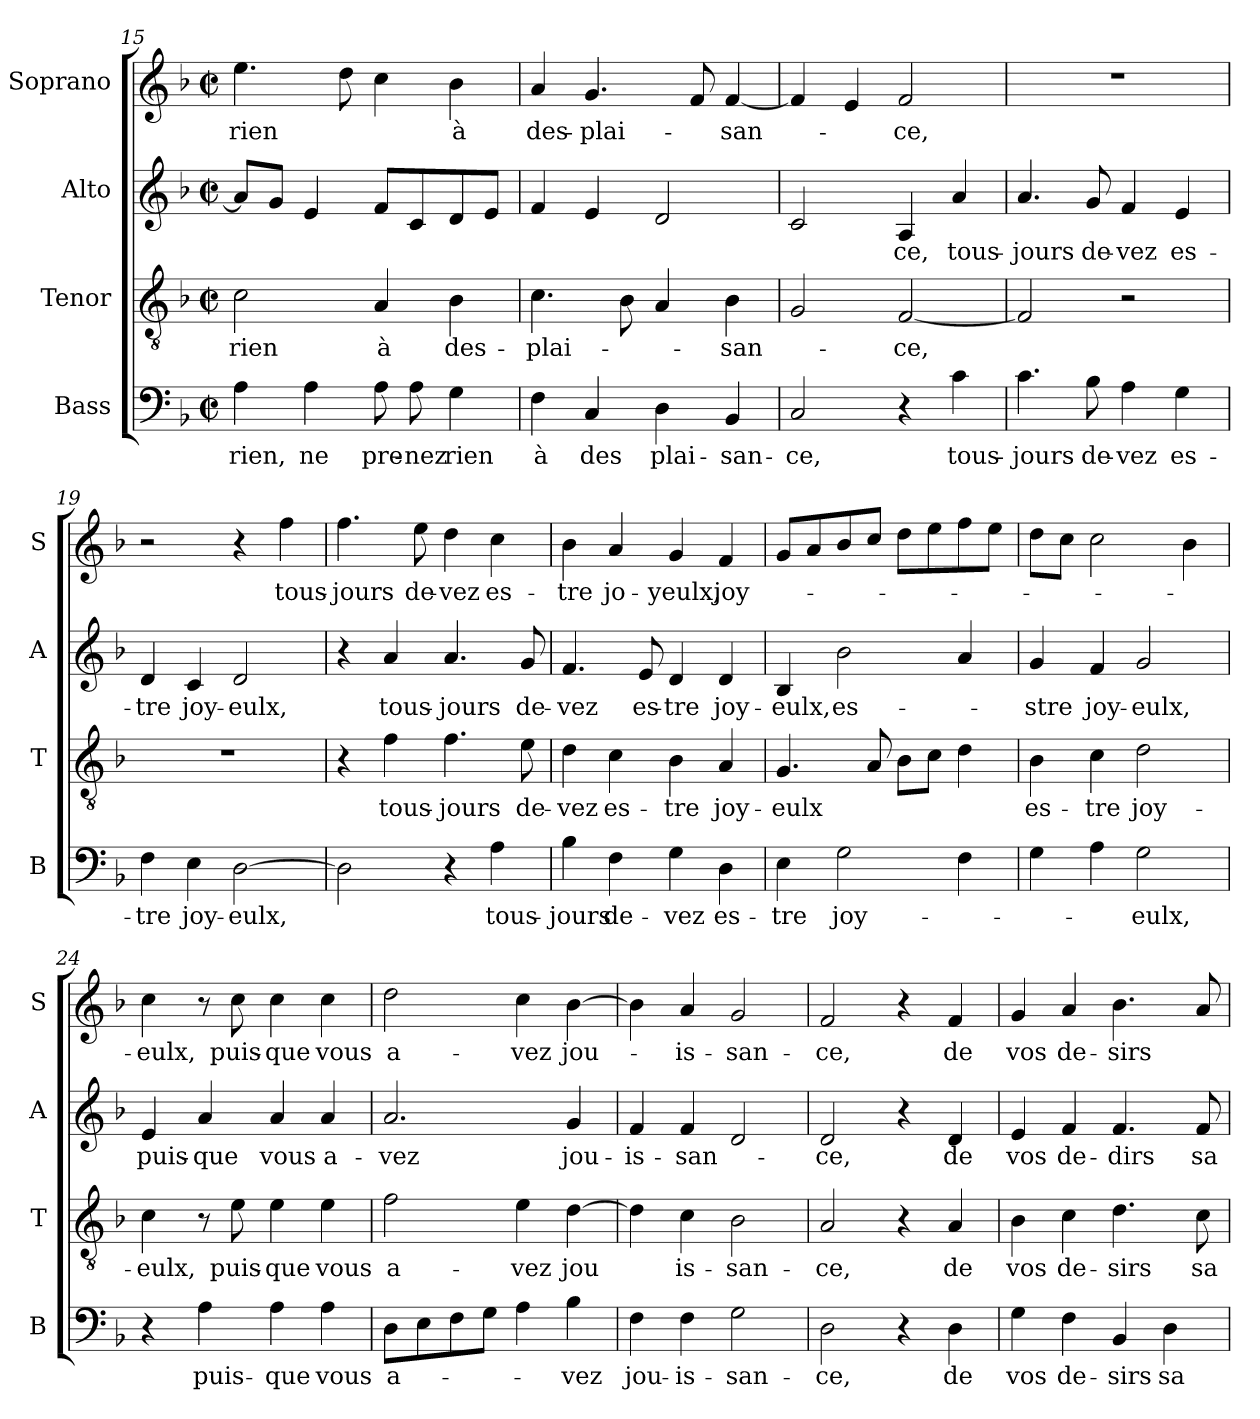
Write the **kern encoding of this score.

**kern	**text	**kern	**text	**kern	**text	**kern	**text
*part4	*part4	*part3	*part3	*part2	*part2	*part1	*part1
*staff4	*staff4	*staff3	*staff3	*staff2	*staff2	*staff1	*staff1
*I"Bass	*	*I"Tenor	*	*I"Alto	*	*I"Soprano	*
*I'B	*	*I'T	*	*I'A	*	*I'S	*
*clefF4	*	*clefGv2	*	*clefG2	*	*clefG2	*
*k[b-]	*	*k[b-]	*	*k[b-]	*	*k[b-]	*
*F:	*	*F:	*	*F:	*	*F:	*
*M2/2	*	*M2/2	*	*M2/2	*	*M2/2	*
*met(c|)	*	*met(c|)	*	*met(c|)	*	*met(c|)	*
=15	=15	=15	=15	=15	=15	=15	=15
!	!LO:LY:b	!	!LO:LY:b	!	!	!	!LO:LY:b
4A\	rien,	2c\	rien	8a/L]	.	4.ee\	rien
.	.	.	.	8g/J	.	.	.
!	!LO:LY:b	!	!	!	!	!	!
4A\	ne	.	.	4e/	.	.	.
.	.	.	.	.	.	8dd\	.
!	!LO:LY:b	!	!LO:LY:b	!	!	!	!
8A\	pre-	4A/	à	8f/L	.	4cc\	.
!	!LO:LY:b	!	!	!	!	!	!
8A\	-nez	.	.	8c/	.	.	.
!	!LO:LY:b	!	!LO:LY:b	!	!	!	!LO:LY:b
4G\	rien	4B-\	des-	8d/	.	4b-\	à
.	.	.	.	8e/J	.	.	.
=16	=16	=16	=16	=16	=16	=16	=16
!	!LO:LY:b	!	!LO:LY:b	!	!	!	!LO:LY:b
4F\	à	4.c\	-plai-	4f/	.	4a/	des-
!	!LO:LY:b	!	!	!	!	!	!LO:LY:b
4C/	des	.	.	4e/	.	4.g/	-plai-
.	.	8B-\	.	.	.	.	.
!	!LO:LY:b	!	!	!	!	!	!
4D\	plai-	4A/	.	2d/	.	.	.
.	.	.	.	.	.	8f/	.
!	!LO:LY:b	!	!LO:LY:b	!	!	!	!LO:LY:b
4BB-/	-san-	4B-\	-san-	.	.	[4f/	-san-
!!LO:LB:g=z
=17	=17	=17	=17	=17	=17	=17	=17
!	!LO:LY:b	!	!	!	!	!	!
2C/	-ce,	2G/	.	2c/	.	4f/]	.
.	.	.	.	.	.	4e/	.
!	!	!	!LO:LY:b	!	!LO:LY:b	!	!LO:LY:b
4r	.	[2F/	-ce,	4A/	-ce,	2f/	-ce,
!	!LO:LY:b	!	!	!	!LO:LY:b	!	!
4c\	tous-	.	.	4a/	tous-	.	.
=18	=18	=18	=18	=18	=18	=18	=18
!	!LO:LY:b	!	!	!	!LO:LY:b	!	!
4.c\	-jours	2F/]	.	4.a/	-jours	1r	.
!	!LO:LY:b	!	!	!	!LO:LY:b	!	!
8B-\	de-	.	.	8g/	de-	.	.
!	!LO:LY:b	!	!	!	!LO:LY:b	!	!
4A\	-vez	2r	.	4f/	-vez	.	.
!	!LO:LY:b	!	!	!	!LO:LY:b	!	!
4G\	es-	.	.	4e/	es-	.	.
=19	=19	=19	=19	=19	=19	=19	=19
!	!LO:LY:b	!	!	!	!LO:LY:b	!	!
4F\	-tre	1r	.	4d/	-tre	2r	.
!	!LO:LY:b	!	!	!	!LO:LY:b	!	!
4E\	joy-	.	.	4c/	joy-	.	.
!	!LO:LY:b	!	!	!	!LO:LY:b	!	!
[2D\	-eulx,	.	.	2d/	-eulx,	4r	.
!	!	!	!	!	!	!	!LO:LY:b
.	.	.	.	.	.	4ff\	tous-
=20	=20	=20	=20	=20	=20	=20	=20
!	!	!	!	!	!	!	!LO:LY:b
2D\]	.	4r	.	4r	.	4.ff\	-jours
!	!	!	!LO:LY:b	!	!LO:LY:b	!	!
.	.	4f\	tous-	4a/	tous-	.	.
!	!	!	!	!	!	!	!LO:LY:b
.	.	.	.	.	.	8ee\	de-
!	!	!	!LO:LY:b	!	!LO:LY:b	!	!LO:LY:b
4r	.	4.f\	-jours	4.a/	-jours	4dd\	-vez
!	!LO:LY:b	!	!	!	!	!	!LO:LY:b
4A\	tous-	.	.	.	.	4cc\	es-
!	!	!	!LO:LY:b	!	!LO:LY:b	!	!
.	.	8e\	de-	8g/	de-	.	.
!!LO:PB:g=z
=21	=21	=21	=21	=21	=21	=21	=21
!	!LO:LY:b	!	!LO:LY:b	!	!LO:LY:b	!	!LO:LY:b
4B-\	-jours	4d\	-vez	4.f/	-vez	4b-\	-tre
!	!LO:LY:b	!	!LO:LY:b	!	!	!	!LO:LY:b
4F\	de-	4c\	es-	.	.	4a/	jo-
!	!	!	!	!	!LO:LY:b	!	!
.	.	.	.	8e/	es-	.	.
!	!LO:LY:b	!	!LO:LY:b	!	!LO:LY:b	!	!LO:LY:b
4G\	-vez	4B-\	-tre	4d/	-tre	4g/	-yeulx,
!	!LO:LY:b	!	!LO:LY:b	!	!LO:LY:b	!	!LO:LY:b
4D\	es-	4A/	joy-	4d/	joy-	4f/	joy-
=22	=22	=22	=22	=22	=22	=22	=22
!	!LO:LY:b	!	!LO:LY:b	!	!LO:LY:b	!	!
4E\	-tre	4.G/	-eulx	4B-/	-eulx,	8g/L	.
.	.	.	.	.	.	8a/	.
!	!LO:LY:b	!	!	!	!LO:LY:b	!	!
2G\	joy-	.	.	2b-\	es-	8b-/	.
.	.	8A/	.	.	.	8cc/J	.
.	.	8B-\L	.	.	.	8dd\L	.
.	.	8c\J	.	.	.	8ee\	.
4F\	.	4d\	.	4a/	.	8ff\	.
.	.	.	.	.	.	8ee\J	.
=23	=23	=23	=23	=23	=23	=23	=23
!	!	!	!LO:LY:b	!	!LO:LY:b	!	!
4G\	.	4B-\	es-	4g/	-stre	8dd\L	.
.	.	.	.	.	.	8cc\J	.
!	!	!	!LO:LY:b	!	!LO:LY:b	!	!
4A\	.	4c\	-tre	4f/	joy-	2cc\	.
!	!LO:LY:b	!	!LO:LY:b	!	!LO:LY:b	!	!
2G\	-eulx,	2d\	joy-	2g/	-eulx,	.	.
.	.	.	.	.	.	4b-\	.
=24	=24	=24	=24	=24	=24	=24	=24
!	!	!	!LO:LY:b	!	!LO:LY:b	!	!LO:LY:b
4r	.	4c\	-eulx,	4e/	puis-	4cc\	-eulx,
!	!LO:LY:b	!	!	!	!LO:LY:b	!	!
4A\	puis-	8r	.	4a/	-que	8r	.
!	!	!	!LO:LY:b	!	!	!	!LO:LY:b
.	.	8e\	puis-	.	.	8cc\	puis-
!	!LO:LY:b	!	!LO:LY:b	!	!LO:LY:b	!	!LO:LY:b
4A\	-que	4e\	-que	4a/	vous	4cc\	-que
!	!LO:LY:b	!	!LO:LY:b	!	!LO:LY:b	!	!LO:LY:b
4A\	vous	4e\	vous	4a/	a-	4cc\	vous
!!LO:LB:g=z
=25	=25	=25	=25	=25	=25	=25	=25
!	!LO:LY:b	!	!LO:LY:b	!	!LO:LY:b	!	!LO:LY:b
8D\L	a-	2f\	a-	2.a/	-vez	2dd\	a-
8E\	.	.	.	.	.	.	.
8F\	.	.	.	.	.	.	.
8G\J	.	.	.	.	.	.	.
!	!	!	!LO:LY:b	!	!	!	!LO:LY:b
4A\	.	4e\	-vez	.	.	4cc\	-vez
!	!LO:LY:b	!	!LO:LY:b	!	!LO:LY:b	!	!LO:LY:b
4B-\	-vez	[4d\	jou	4g/	jou-	[4b-\	jou-
=26	=26	=26	=26	=26	=26	=26	=26
!	!LO:LY:b	!	!	!	!LO:LY:b	!	!
4F\	jou-	4d\]	.	4f/	-is-	4b-\]	.
!	!LO:LY:b	!	!LO:LY:b	!	!LO:LY:b	!	!LO:LY:b
4F\	-is-	4c\	is-	4f/	-san-	4a/	-is-
!	!LO:LY:b	!	!LO:LY:b	!	!	!	!LO:LY:b
2G\	-san-	2B-\	-san-	2d/	.	2g/	-san-
=27	=27	=27	=27	=27	=27	=27	=27
!	!LO:LY:b	!	!LO:LY:b	!	!LO:LY:b	!	!LO:LY:b
2D\	-ce,	2A/	-ce,	2d/	-ce,	2f/	-ce,
4r	.	4r	.	4r	.	4r	.
!	!LO:LY:b	!	!LO:LY:b	!	!LO:LY:b	!	!LO:LY:b
4D\	de	4A/	de	4d/	de	4f/	de
=28	=28	=28	=28	=28	=28	=28	=28
!	!LO:LY:b	!	!LO:LY:b	!	!LO:LY:b	!	!LO:LY:b
4G\	vos	4B-\	vos	4e/	vos	4g/	vos
!	!LO:LY:b	!	!LO:LY:b	!	!LO:LY:b	!	!LO:LY:b
4F\	de-	4c\	de-	4f/	de-	4a/	de-
!	!LO:LY:b	!	!LO:LY:b	!	!LO:LY:b	!	!LO:LY:b
4BB-/	-sirs	4.d\	-sirs	4.f/	-dirs	4.b-\	-sirs
!	!LO:LY:b	!	!	!	!	!	!
4D\	sa-	.	.	.	.	.	.
!	!	!	!LO:LY:b	!	!LO:LY:b	!	!
.	.	8c\	sa-	8f/	sa-	8a/	.
=	=	=	=	=	=	=	=
*-	*-	*-	*-	*-	*-	*-	*-
